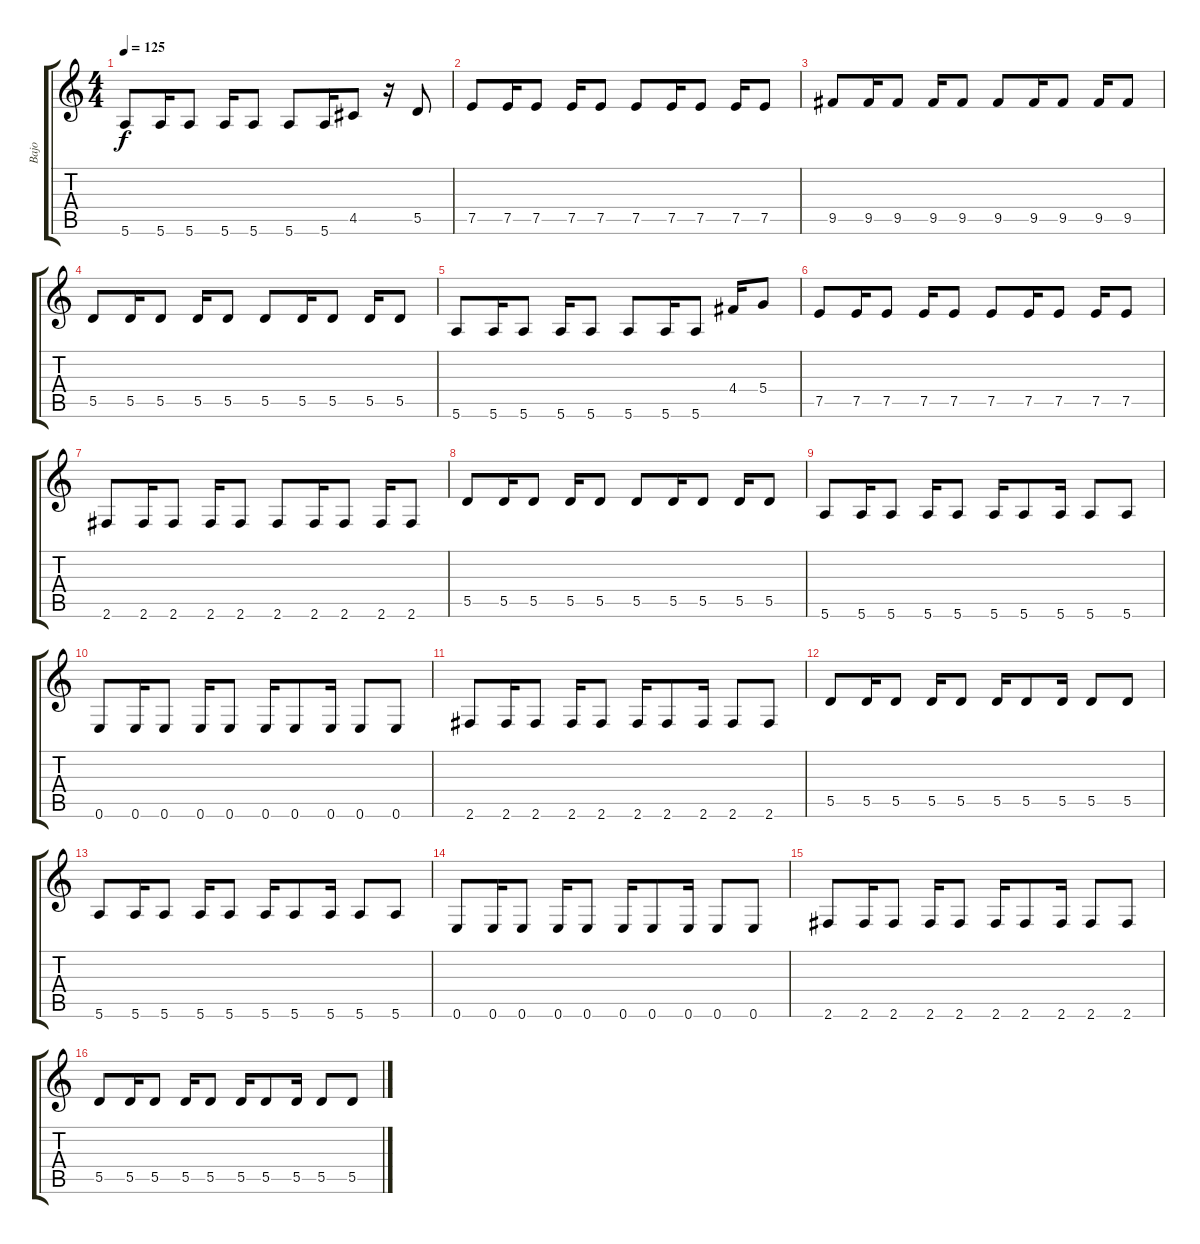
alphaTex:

\track ("Bajo" "Bajo") {instrument electricbasspick}
\staff {score tabs}
\tuning (E4 B3 G3 D3 A2 E2) {hide}
\ts (4 4)
\tempo 125
\clef g2
\ks c
5.6.8{dy f} 5.6.16 5.6.8 5.6.16 5.6.8 5.6.8 5.6.16 4.5.8 r.16 5.5.8 |
7.5.8 7.5.16 7.5.8 7.5.16 7.5.8 7.5.8 7.5.16 7.5.8 7.5.16 7.5.8 |
9.5.8 9.5.16 9.5.8 9.5.16 9.5.8 9.5.8 9.5.16 9.5.8 9.5.16 9.5.8 |
5.5.8 5.5.16 5.5.8 5.5.16 5.5.8 5.5.8 5.5.16 5.5.8 5.5.16 5.5.8 |
5.6.8 5.6.16 5.6.8 5.6.16 5.6.8 5.6.8 5.6.16 5.6.8 4.4.16 5.4.8 |
7.5.8 7.5.16 7.5.8 7.5.16 7.5.8 7.5.8 7.5.16 7.5.8 7.5.16 7.5.8 |
2.6.8 2.6.16 2.6.8 2.6.16 2.6.8 2.6.8 2.6.16 2.6.8 2.6.16 2.6.8 |
5.5.8 5.5.16 5.5.8 5.5.16 5.5.8 5.5.8 5.5.16 5.5.8 5.5.16 5.5.8 |
5.6.8 5.6.16 5.6.8 5.6.16 5.6.8 5.6.16 5.6.8 5.6.16 5.6.8 5.6.8 |
0.6.8 0.6.16 0.6.8 0.6.16 0.6.8 0.6.16 0.6.8 0.6.16 0.6.8 0.6.8 |
2.6.8 2.6.16 2.6.8 2.6.16 2.6.8 2.6.16 2.6.8 2.6.16 2.6.8 2.6.8 |
5.5.8 5.5.16 5.5.8 5.5.16 5.5.8 5.5.16 5.5.8 5.5.16 5.5.8 5.5.8 |
5.6.8 5.6.16 5.6.8 5.6.16 5.6.8 5.6.16 5.6.8 5.6.16 5.6.8 5.6.8 |
0.6.8 0.6.16 0.6.8 0.6.16 0.6.8 0.6.16 0.6.8 0.6.16 0.6.8 0.6.8 |
2.6.8 2.6.16 2.6.8 2.6.16 2.6.8 2.6.16 2.6.8 2.6.16 2.6.8 2.6.8 |
5.5.8 5.5.16 5.5.8 5.5.16 5.5.8 5.5.16 5.5.8 5.5.16 5.5.8 5.5.8
